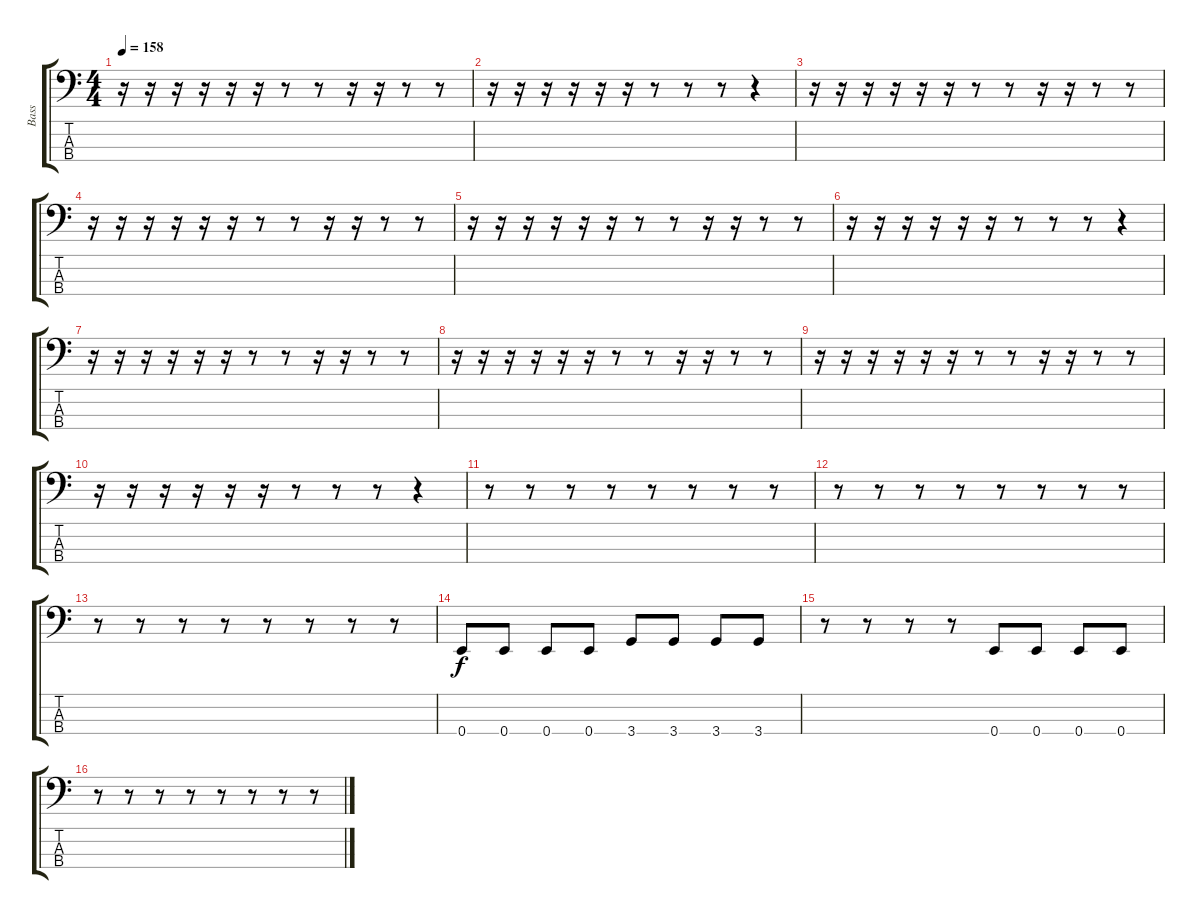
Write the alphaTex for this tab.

\track ("Bass" "Bass") {instrument electricbassfinger}
\staff {score tabs}
\tuning (G2 D2 A1 E1) {hide}
\ts (4 4)
\tempo 158
\clef f4
\ks c
r.16{dy f} r.16 r.16 r.16 r.16 r.16 r.8 r.8 r.16 r.16 r.8 r.8 |
r.16 r.16 r.16 r.16 r.16 r.16 r.8 r.8 r.8 r.4 |
r.16 r.16 r.16 r.16 r.16 r.16 r.8 r.8 r.16 r.16 r.8 r.8 |
r.16 r.16 r.16 r.16 r.16 r.16 r.8 r.8 r.16 r.16 r.8 r.8 |
r.16 r.16 r.16 r.16 r.16 r.16 r.8 r.8 r.16 r.16 r.8 r.8 |
r.16 r.16 r.16 r.16 r.16 r.16 r.8 r.8 r.8 r.4 |
r.16 r.16 r.16 r.16 r.16 r.16 r.8 r.8 r.16 r.16 r.8 r.8 |
r.16 r.16 r.16 r.16 r.16 r.16 r.8 r.8 r.16 r.16 r.8 r.8 |
r.16 r.16 r.16 r.16 r.16 r.16 r.8 r.8 r.16 r.16 r.8 r.8 |
r.16 r.16 r.16 r.16 r.16 r.16 r.8 r.8 r.8 r.4 |
r.8 r.8 r.8 r.8 r.8 r.8 r.8 r.8 |
r.8 r.8 r.8 r.8 r.8 r.8 r.8 r.8 |
r.8 r.8 r.8 r.8 r.8 r.8 r.8 r.8 |
0.4.8 0.4.8 0.4.8 0.4.8 3.4.8 3.4.8 3.4.8 3.4.8 |
r.8 r.8 r.8 r.8 0.4.8 0.4.8 0.4.8 0.4.8 |
r.8 r.8 r.8 r.8 r.8 r.8 r.8 r.8
